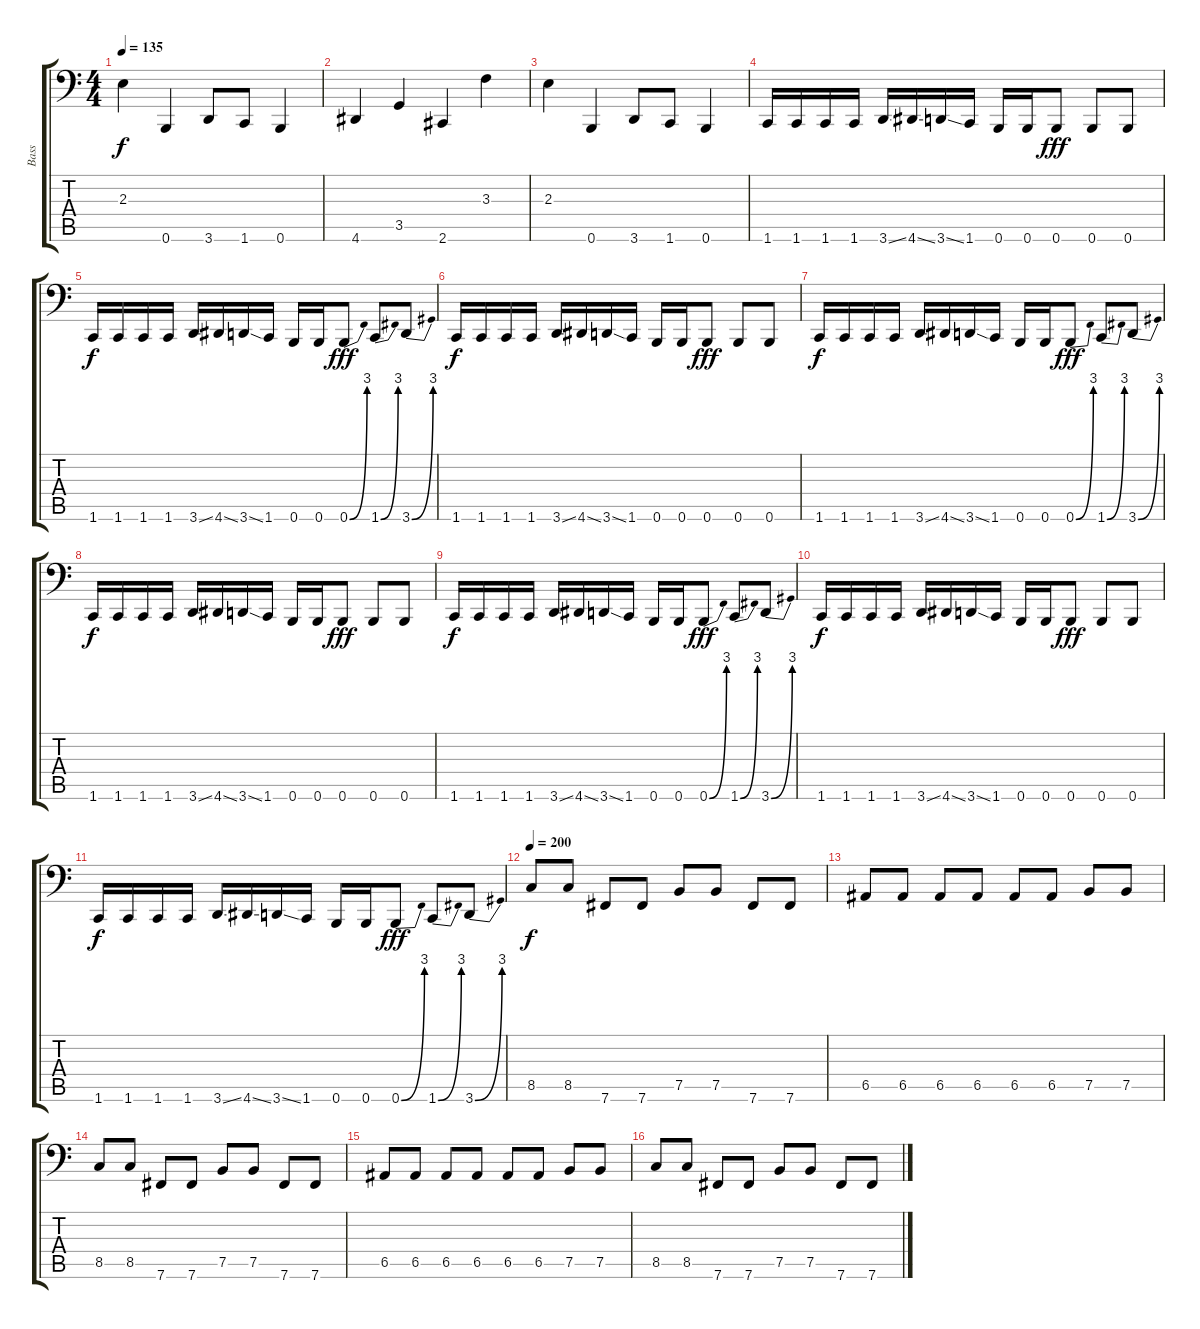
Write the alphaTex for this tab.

\track ("Bass" "Bass") {instrument electricbassfinger}
\staff {score tabs}
\tuning (C3 G2 D2 A1 E1 B0) {hide}
\ts (4 4)
\tempo 135
\clef f4
\ks c
2.3.4{dy f} 0.6.4 3.6.8 1.6.8 0.6.4 |
4.6.4 3.5.4 2.6.4 3.3.4 |
2.3.4 0.6.4 3.6.8 1.6.8 0.6.4 |
1.6.16 1.6.16 1.6.16 1.6.16 3.6{ss}.16 4.6{ss}.16 3.6{ss}.16 1.6.16 0.6.16 0.6.16 0.6.8{dy fff} 0.6.8 0.6.8 |
1.6.16{dy f} 1.6.16 1.6.16 1.6.16 3.6{ss}.16 4.6{ss}.16 3.6{ss}.16 1.6.16 0.6.16 0.6.16 0.6{be (bend 0 0 60 12)}.8{dy fff instrument slapbass1} 1.6{be (bend 0 0 60 12)}.8 3.6{be (bend 0 0 60 12)}.8 |
1.6.16{dy f instrument electricbassfinger} 1.6.16 1.6.16 1.6.16 3.6{ss}.16 4.6{ss}.16 3.6{ss}.16 1.6.16 0.6.16 0.6.16 0.6.8{dy fff} 0.6.8 0.6.8 |
1.6.16{dy f} 1.6.16 1.6.16 1.6.16 3.6{ss}.16 4.6{ss}.16 3.6{ss}.16 1.6.16 0.6.16 0.6.16 0.6{be (bend 0 0 60 12)}.8{dy fff instrument slapbass1} 1.6{be (bend 0 0 60 12)}.8 3.6{be (bend 0 0 60 12)}.8 |
1.6.16{dy f instrument electricbassfinger} 1.6.16 1.6.16 1.6.16 3.6{ss}.16 4.6{ss}.16 3.6{ss}.16 1.6.16 0.6.16 0.6.16 0.6.8{dy fff} 0.6.8 0.6.8 |
1.6.16{dy f} 1.6.16 1.6.16 1.6.16 3.6{ss}.16 4.6{ss}.16 3.6{ss}.16 1.6.16 0.6.16 0.6.16 0.6{be (bend 0 0 60 12)}.8{dy fff instrument slapbass1} 1.6{be (bend 0 0 60 12)}.8 3.6{be (bend 0 0 60 12)}.8 |
1.6.16{dy f instrument electricbassfinger} 1.6.16 1.6.16 1.6.16 3.6{ss}.16 4.6{ss}.16 3.6{ss}.16 1.6.16 0.6.16 0.6.16 0.6.8{dy fff} 0.6.8 0.6.8 |
1.6.16{dy f} 1.6.16 1.6.16 1.6.16 3.6{ss}.16 4.6{ss}.16 3.6{ss}.16 1.6.16 0.6.16 0.6.16 0.6{be (bend 0 0 60 12)}.8{dy fff instrument slapbass1} 1.6{be (bend 0 0 60 12)}.8 3.6{be (bend 0 0 60 12)}.8 |
\tempo 200
8.5.8{dy f instrument electricbassfinger} 8.5.8 7.6.8 7.6.8 7.5.8 7.5.8 7.6.8 7.6.8 |
6.5.8 6.5.8 6.5.8 6.5.8 6.5.8 6.5.8 7.5.8 7.5.8 |
8.5.8 8.5.8 7.6.8 7.6.8 7.5.8 7.5.8 7.6.8 7.6.8 |
6.5.8 6.5.8 6.5.8 6.5.8 6.5.8 6.5.8 7.5.8 7.5.8 |
8.5.8 8.5.8 7.6.8 7.6.8 7.5.8 7.5.8 7.6.8 7.6.8
